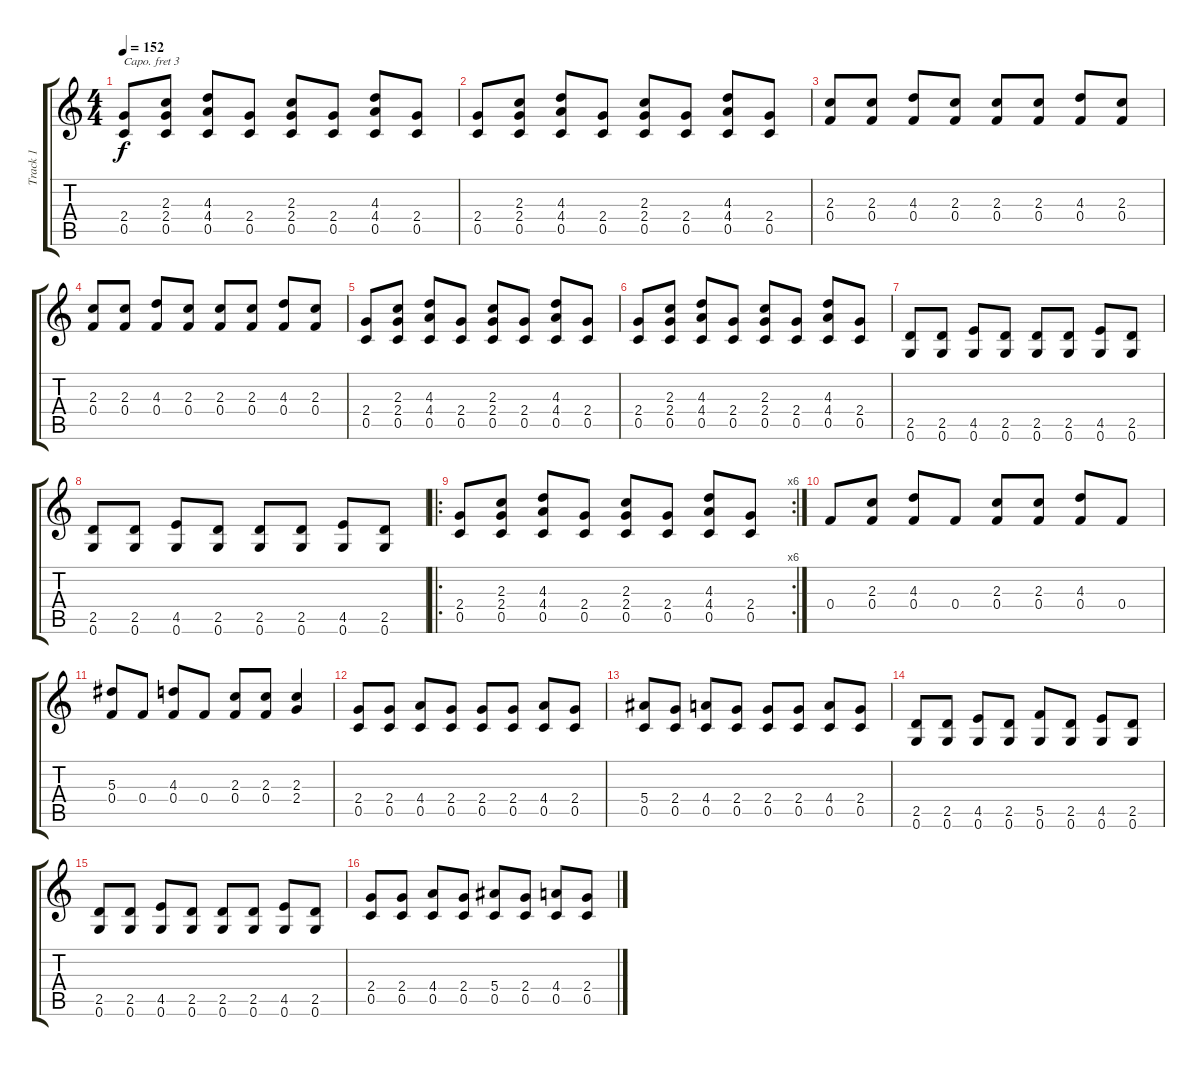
\track ("Track 1" "Track 1") {instrument electricguitarjazz}
\staff {score tabs}
\capo 3
\tuning (E4 B3 G3 D3 A2 E2) {hide}
\ts (4 4)
\tempo 152
\clef g2
\ks c
(2.4 0.5).8{dy f} (2.3 2.4 0.5).8 (4.3 4.4 0.5).8 (2.4 0.5).8 (2.3 2.4 0.5).8 (2.4 0.5).8 (4.3 4.4 0.5).8 (2.4 0.5).8 |
(2.4 0.5).8 (2.3 2.4 0.5).8 (4.3 4.4 0.5).8 (2.4 0.5).8 (2.3 2.4 0.5).8 (2.4 0.5).8 (4.3 4.4 0.5).8 (2.4 0.5).8 |
(2.3 0.4).8 (2.3 0.4).8 (4.3 0.4).8 (2.3 0.4).8 (2.3 0.4).8 (2.3 0.4).8 (4.3 0.4).8 (2.3 0.4).8 |
(2.3 0.4).8 (2.3 0.4).8 (4.3 0.4).8 (2.3 0.4).8 (2.3 0.4).8 (2.3 0.4).8 (4.3 0.4).8 (2.3 0.4).8 |
(2.4 0.5).8 (2.3 2.4 0.5).8 (4.3 4.4 0.5).8 (2.4 0.5).8 (2.3 2.4 0.5).8 (2.4 0.5).8 (4.3 4.4 0.5).8 (2.4 0.5).8 |
(2.4 0.5).8 (2.3 2.4 0.5).8 (4.3 4.4 0.5).8 (2.4 0.5).8 (2.3 2.4 0.5).8 (2.4 0.5).8 (4.3 4.4 0.5).8 (2.4 0.5).8 |
(2.5 0.6).8 (2.5 0.6).8 (4.5 0.6).8 (2.5 0.6).8 (2.5 0.6).8 (2.5 0.6).8 (4.5 0.6).8 (2.5 0.6).8 |
(2.5 0.6).8 (2.5 0.6).8 (4.5 0.6).8 (2.5 0.6).8 (2.5 0.6).8 (2.5 0.6).8 (4.5 0.6).8 (2.5 0.6).8 |
\ro
\rc 6
(2.4 0.5).8 (2.3 2.4 0.5).8 (4.3 4.4 0.5).8 (2.4 0.5).8 (2.3 2.4 0.5).8 (2.4 0.5).8 (4.3 4.4 0.5).8 (2.4 0.5).8 |
0.4.8 (2.3 0.4).8 (4.3 0.4).8 0.4.8 (2.3 0.4).8 (2.3 0.4).8 (4.3 0.4).8 0.4.8 |
(5.3 0.4).8 0.4.8 (4.3 0.4).8 0.4.8 (2.3 0.4).8 (2.3 0.4).8 (2.3 2.4).4 |
(2.4 0.5).8 (2.4 0.5).8 (4.4 0.5).8 (2.4 0.5).8 (2.4 0.5).8 (2.4 0.5).8 (4.4 0.5).8 (2.4 0.5).8 |
(5.4 0.5).8 (2.4 0.5).8 (4.4 0.5).8 (2.4 0.5).8 (2.4 0.5).8 (2.4 0.5).8 (4.4 0.5).8 (2.4 0.5).8 |
(2.5 0.6).8 (2.5 0.6).8 (4.5 0.6).8 (2.5 0.6).8 (5.5 0.6).8 (2.5 0.6).8 (4.5 0.6).8 (2.5 0.6).8 |
(2.5 0.6).8 (2.5 0.6).8 (4.5 0.6).8 (2.5 0.6).8 (2.5 0.6).8 (2.5 0.6).8 (4.5 0.6).8 (2.5 0.6).8 |
(2.4 0.5).8 (2.4 0.5).8 (4.4 0.5).8 (2.4 0.5).8 (5.4 0.5).8 (2.4 0.5).8 (4.4 0.5).8 (2.4 0.5).8
